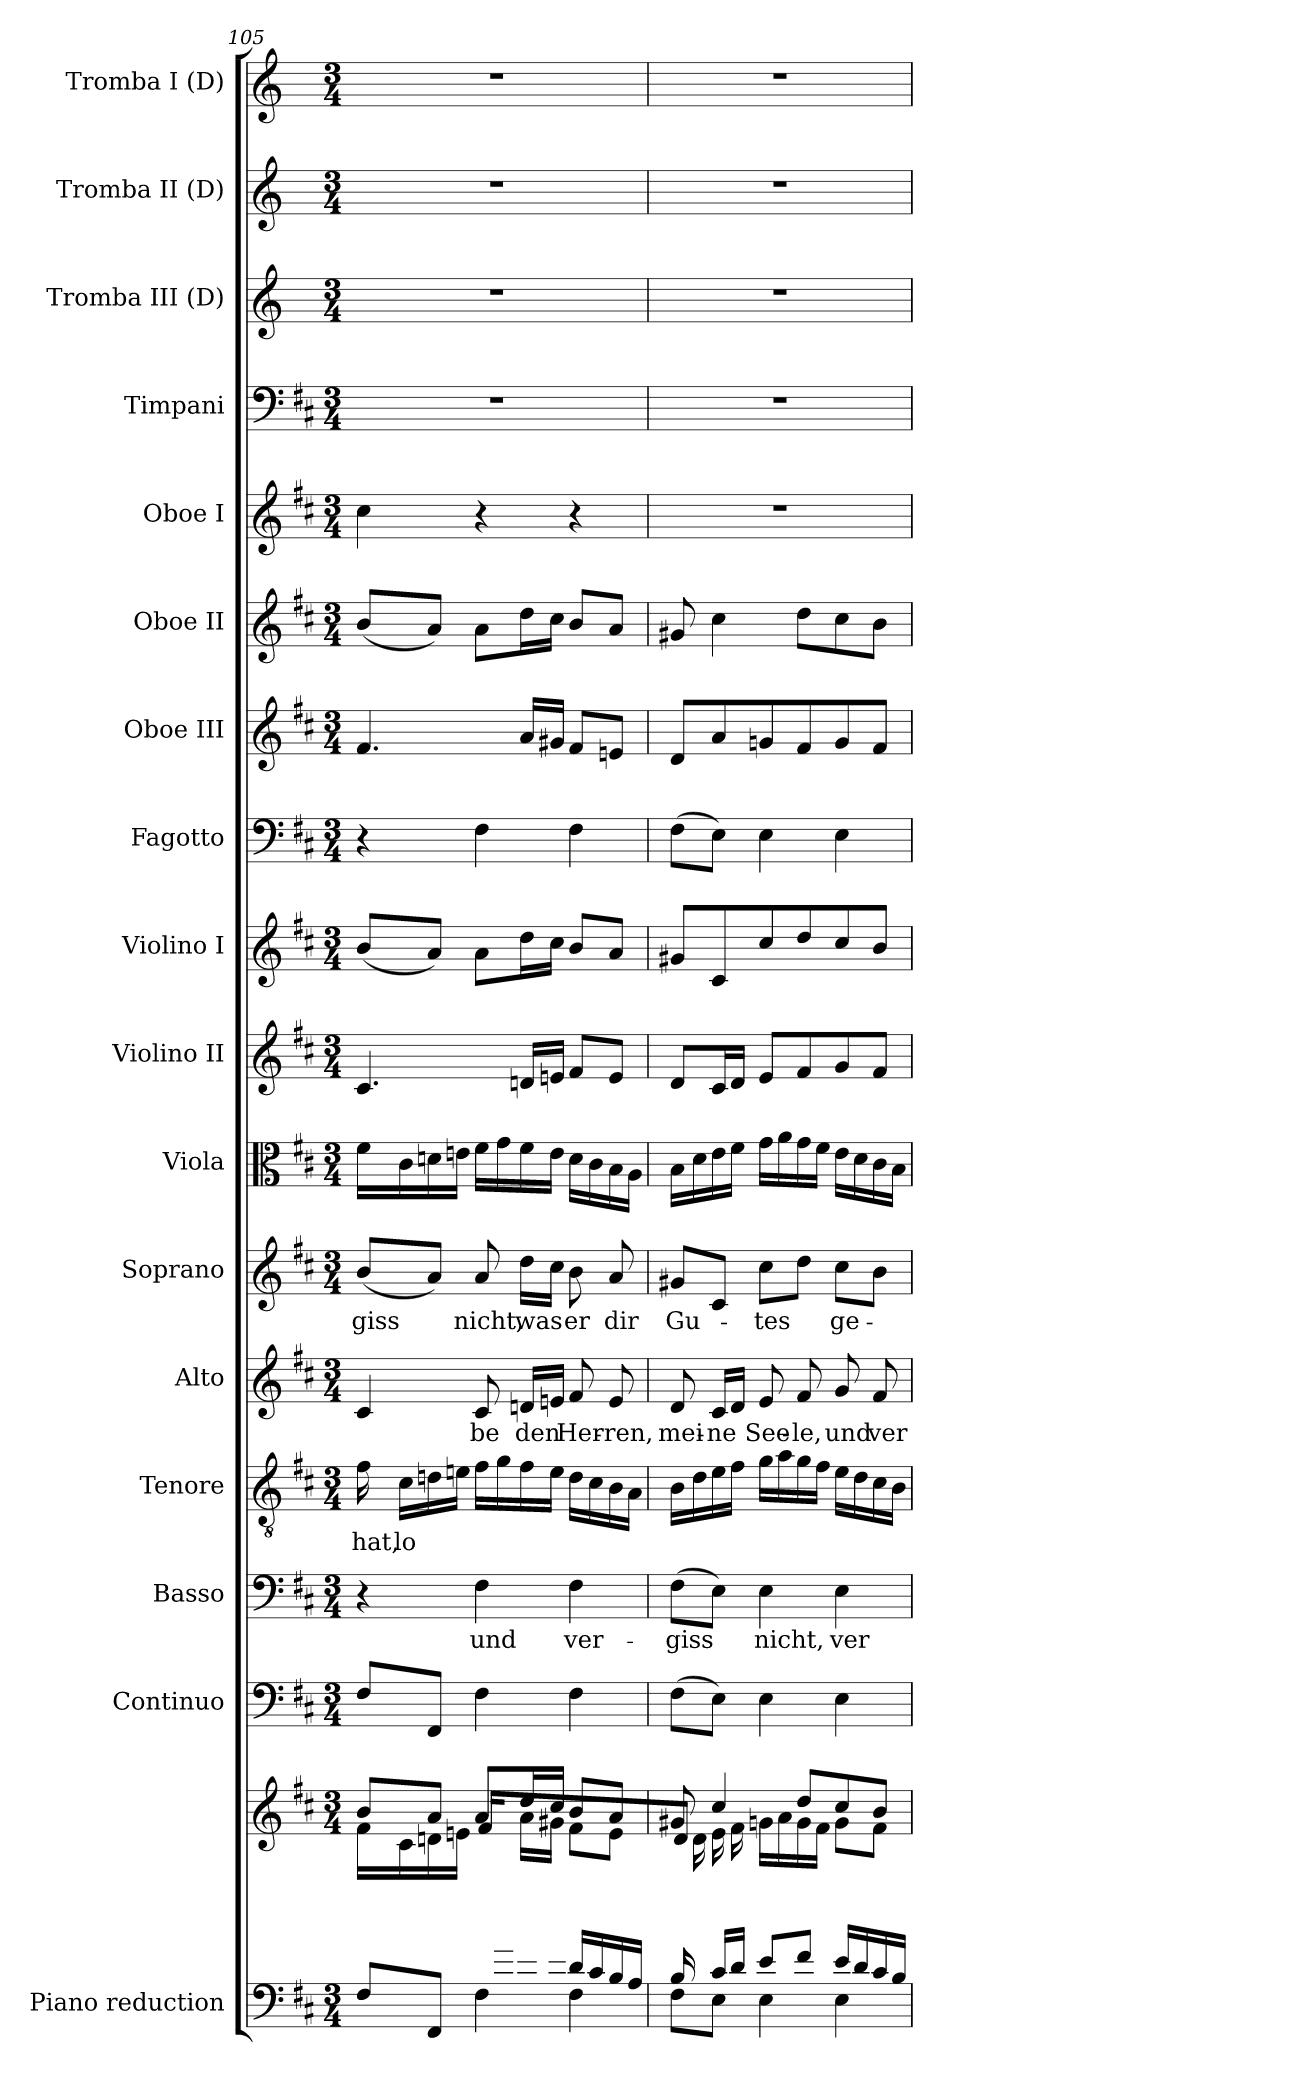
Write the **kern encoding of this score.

**kern	**kern	**kern	**kern	**text	**kern	**text	**kern	**text	**kern	**text	**kern	**kern	**kern	**kern	**kern	**kern	**kern	**kern	**kern	**kern	**kern
*part17	*part17	*part16	*part15	*part15	*part14	*part14	*part13	*part13	*part12	*part12	*part11	*part10	*part9	*part8	*part7	*part6	*part5	*part4	*part3	*part2	*part1
*staff18	*staff17	*staff16	*staff15	*staff15	*staff14	*staff14	*staff13	*staff13	*staff12	*staff12	*staff11	*staff10	*staff9	*staff8	*staff7	*staff6	*staff5	*staff4	*staff3	*staff2	*staff1
*I"Piano reduction	*	*I"Continuo	*I"Basso	*	*I"Tenore	*	*I"Alto	*	*I"Soprano	*	*I"Viola	*I"Violino II	*I"Violino I	*I"Fagotto	*I"Oboe III	*I"Oboe II	*I"Oboe I	*I"Timpani	*I"Tromba III (D)	*I"Tromba II (D)	*I"Tromba I (D)
*I'Pno	*	*	*	*	*	*	*	*	*	*	*	*	*	*	*I'Ob	*I'Ob	*I'Ob	*I'Timp	*	*	*
*clefF4	*clefG2	*clefF4	*clefF4	*	*clefGv2	*	*clefG2	*	*clefG2	*	*clefC3	*clefG2	*clefG2	*clefF4	*clefG2	*clefG2	*clefG2	*clefF4	*clefG2	*clefG2	*clefG2
*	*	*	*	*	*	*	*	*	*	*	*	*	*	*	*	*	*	*	*ITrd-1c-2	*ITrd-1c-2	*ITrd-1c-2
*k[f#c#]	*k[f#c#]	*k[f#c#]	*k[f#c#]	*	*k[f#c#]	*	*k[f#c#]	*	*k[f#c#]	*	*k[f#c#]	*k[f#c#]	*k[f#c#]	*k[f#c#]	*k[f#c#]	*k[f#c#]	*k[f#c#]	*k[f#c#]	*k[f#c#]	*k[f#c#]	*k[f#c#]
*M3/4	*M3/4	*M3/4	*M3/4	*	*M3/4	*	*M3/4	*	*M3/4	*	*M3/4	*M3/4	*M3/4	*M3/4	*M3/4	*M3/4	*M3/4	*M3/4	*M3/4	*M3/4	*M3/4
=105	=105	=105	=105	=105	=105	=105	=105	=105	=105	=105	=105	=105	=105	=105	=105	=105	=105	=105	=105	=105	=105
*^	*^	*	*	*	*	*	*	*	*	*	*	*	*	*	*	*	*	*	*	*	*
*	*	*	*^	*	*	*	*	*	*	*	*	*	*	*	*	*	*	*	*	*	*	*	*
!	!	!	!	!	!	!	!	!	!LO:LY:b	!	!	!	!LO:LY:b	!	!	!	!	!	!	!	!	!	!	!
4ryy	8F#/L	8b/L	16f#\LL	4ryy	8F#/L	4r	.	16f#\	hat,	4c#/	.	(8b/L	giss	16f#\LL	4.c#/	(8b/L	4r	4.f#/	(8b/L	4cc#\	2.r	2.r	2.r	2.r
!	!	!	!	!	!	!	!	!	!LO:LY:b	!	!	!	!	!	!	!	!	!	!	!	!	!	!	!
.	.	.	16c#\	.	.	.	.	16c#\LL	lo	.	.	.	.	16c#\	.	.	.	.	.	.	.	.	.	.
.	8FF#/J	8a/J	16dn\	.	8FF#/J	.	.	16dn\	.	.	.	8a/J)	.	16dn\	.	8a/J)	.	.	8a/J)	.	.	.	.	.
.	.	.	16en\JJ	.	.	.	.	16en\JJ	.	.	.	.	.	16en\JJ	.	.	.	.	.	.	.	.	.	.
!	!	!	!	!	!	!	!LO:LY:b	!	!	!	!LO:LY:b	!	!LO:LY:b	!	!	!	!	!	!	!	!	!	!	!
16ryy	4F#\	8a/L	8ryy	16f#\LL	4F#\	4F#\	und	16f#\LL	.	8c#/	be	8a/	nicht,	16f#\LL	.	8a\L	4F#\	.	8a\L	4r	.	.	.	.
16g/	.	.	.	4..ryy	.	.	.	16g\	.	.	.	.	.	16g\	.	.	.	.	.	.	.	.	.	.
!	!	!	!	!	!	!	!	!	!	!	!LO:LY:b	!	!LO:LY:b	!	!	!	!	!	!	!	!	!	!	!
16f#/	.	16dd/L	16a\LL	.	.	.	.	16f#\	.	16dn/LL	den	16dd\LL	was	16f#\	16dn/LL	16dd\L	.	16a/LL	16dd\L	.	.	.	.	.
16e/JJ	.	16cc#/JJ	16g#X\JJ	.	.	.	.	16e\JJ	.	16en/JJ	.	16cc#\JJ	.	16e\JJ	16en/JJ	16cc#\JJ	.	16g#X/JJ	16cc#\JJ	.	.	.	.	.
!	!	!	!	!	!	!	!LO:LY:b	!	!	!	!LO:LY:b	!	!LO:LY:b	!	!	!	!	!	!	!	!	!	!	!
16d/LL	4F#\	8b/L	8f#\L	.	4F#\	4F#\	ver-	16d\LL	.	8f#/	Her-	8b\	er	16d\LL	8f#/L	8b/L	4F#\	8f#/L	8b/L	4r	.	.	.	.
16c#/	.	.	.	.	.	.	.	16c#\	.	.	.	.	.	16c#\	.	.	.	.	.	.	.	.	.	.
!	!	!	!	!	!	!	!	!	!	!	!LO:LY:b	!	!LO:LY:b	!	!	!	!	!	!	!	!	!	!	!
16B/	.	8a/J	8e\J	.	.	.	.	16B\	.	8e/	ren,	8a/	dir	16B\	8e/J	8a/J	.	8en/J	8a/J	.	.	.	.	.
16A/JJ	.	.	.	.	.	.	.	16A\JJ	.	.	.	.	.	16A\JJ	.	.	.	.	.	.	.	.	.	.
=106	=106	=106	=106	=106	=106	=106	=106	=106	=106	=106	=106	=106	=106	=106	=106	=106	=106	=106	=106	=106	=106	=106	=106	=106
*	*^	*	*	*	*	*	*	*	*	*	*	*	*	*	*	*	*	*	*	*	*	*	*	*
!	!	!	!	!	!	!	!	!LO:LY:b	!	!	!	!LO:LY:b	!	!LO:LY:b	!	!	!	!	!	!	!	!	!	!	!
16B/LL	8ryy	8F#\L	8g#X/	16ryy	8d/	(8F#\L	(8F#\L	giss	16B\LL	.	8d/	mei-	8g#X/L	Gu-	16B\LL	8d/L	8g#X/L	(8F#\L	8d/L	8g#X/	2.r	2.r	2.r	2.r	2.r
2ryy	.	.	.	16d\	.	.	.	.	16d\	.	.	.	.	.	16d\	.	.	.	.	.	.	.	.	.	.
!	!	!	!	!	!	!	!	!	!	!	!	!LO:LY:b	!	!	!	!	!	!	!	!	!	!	!	!	!
.	16c#/LL	8E\J	4cc#/	16e\	2ryy	8E\J)	8E\J)	.	16e\	.	16c#/LL	ne	8c#/J	.	16e\	16c#/L	8c#/	8E\J)	8a/	4cc#\	.	.	.	.	.
.	16d/JJ	.	.	16f#\JJ	.	.	.	.	16f#\JJ	.	16d/JJ	.	.	.	16f#\JJ	16d/JJ	.	.	.	.	.	.	.	.	.
!	!	!	!	!	!	!	!	!LO:LY:b	!	!	!	!LO:LY:b	!	!LO:LY:b	!	!	!	!	!	!	!	!	!	!	!
.	8e/L	4E\	.	16gn\LL	.	4E\	4E\	nicht,	16g\LL	.	8e/	See-	8cc#\L	-tes	16g\LL	8e/L	8cc#/	4E\	8gn/	.	.	.	.	.	.
.	.	.	.	16a\	.	.	.	.	16a\	.	.	.	.	.	16a\	.	.	.	.	.	.	.	.	.	.
!	!	!	!	!	!	!	!	!	!	!	!	!LO:LY:b	!	!	!	!	!	!	!	!	!	!	!	!	!
.	8f#/J	.	8dd/L	16g\	.	.	.	.	16g\	.	8f#/	-le,	8dd\J	.	16g\	8f#/	8dd/	.	8f#/	8dd\L	.	.	.	.	.
.	.	.	.	16f#\JJ	.	.	.	.	16f#\JJ	.	.	.	.	.	16f#\JJ	.	.	.	.	.	.	.	.	.	.
!	!	!	!	!	!	!	!	!LO:LY:b	!	!	!	!LO:LY:b	!	!LO:LY:b	!	!	!	!	!	!	!	!	!	!	!
.	16e/LL	4E\	8cc#/	8g\L	.	4E\	4E\	ver-	16e\LL	.	8g/	und	8cc#\L	ge-	16e\LL	8g/	8cc#/	4E\	8g/	8cc#\	.	.	.	.	.
8.ryy	16d/	.	.	.	.	.	.	.	16d\	.	.	.	.	.	16d\	.	.	.	.	.	.	.	.	.	.
!	!	!	!	!	!	!	!	!	!	!	!	!LO:LY:b	!	!	!	!	!	!	!	!	!	!	!	!	!
.	16c#/	.	8b/J	8f#\J	8ryy	.	.	.	16c#\	.	8f#/	ver-	8b\J	.	16c#\	8f#/J	8b/J	.	8f#/J	8b\J	.	.	.	.	.
.	16B/JJ	.	.	.	.	.	.	.	16B\JJ	.	.	.	.	.	16B\JJ	.	.	.	.	.	.	.	.	.	.
*v	*v	*v	*	*	*	*	*	*	*	*	*	*	*	*	*	*	*	*	*	*	*	*	*	*	*
*	*v	*v	*v	*	*	*	*	*	*	*	*	*	*	*	*	*	*	*	*	*	*	*	*
=	=	=	=	=	=	=	=	=	=	=	=	=	=	=	=	=	=	=	=	=	=
*-	*-	*-	*-	*-	*-	*-	*-	*-	*-	*-	*-	*-	*-	*-	*-	*-	*-	*-	*-	*-	*-
